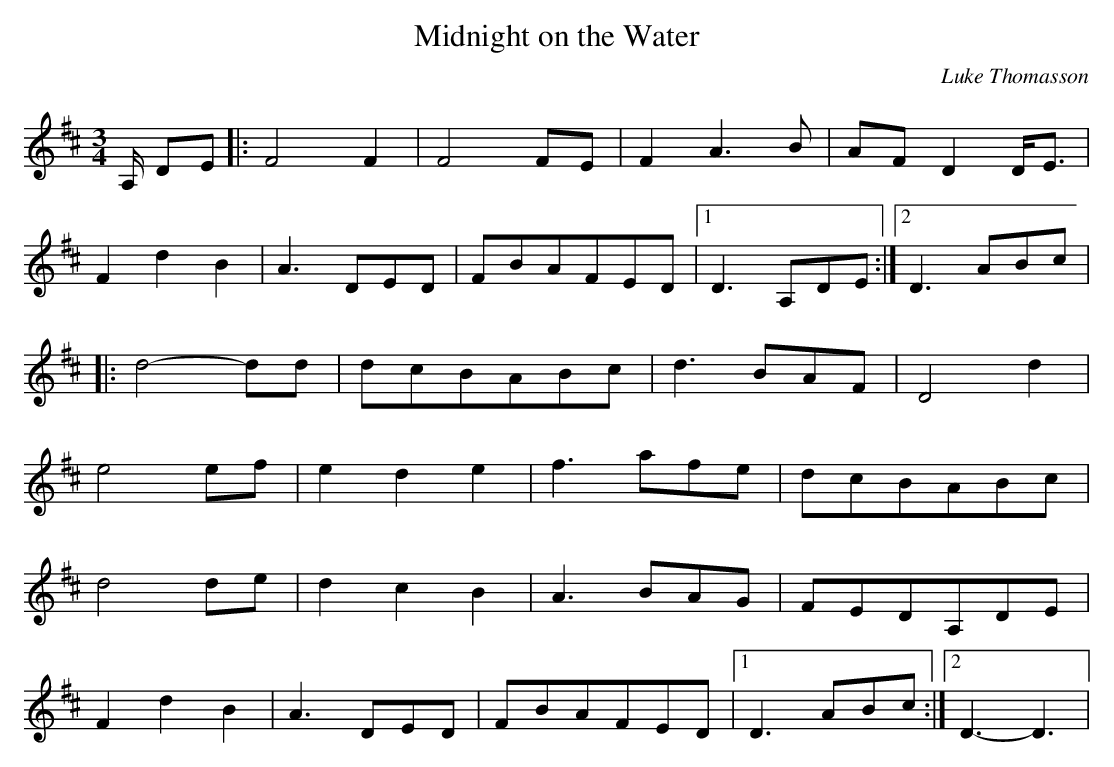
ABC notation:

X:1
T:Midnight on the Water
C:Luke Thomasson
M:3/4
L:1/8
K:D
A,/2 DE|:F4F2|F4FE|F2A3B|AF D2 D<E|
F2d2B2|A3DED|FBAFED|1 D3 A,DE:|2 D3 ABc|
|:d4-dd|dcBABc|d3BAF|D4d2|
e4ef|e2d2e2|f3afe|dcBABc|
d4de|d2c2B2|A3BAG|FEDA,DE|
F2d2B2|A3DED|FBAFED|1 D3 ABc:|2 D3-D3|
